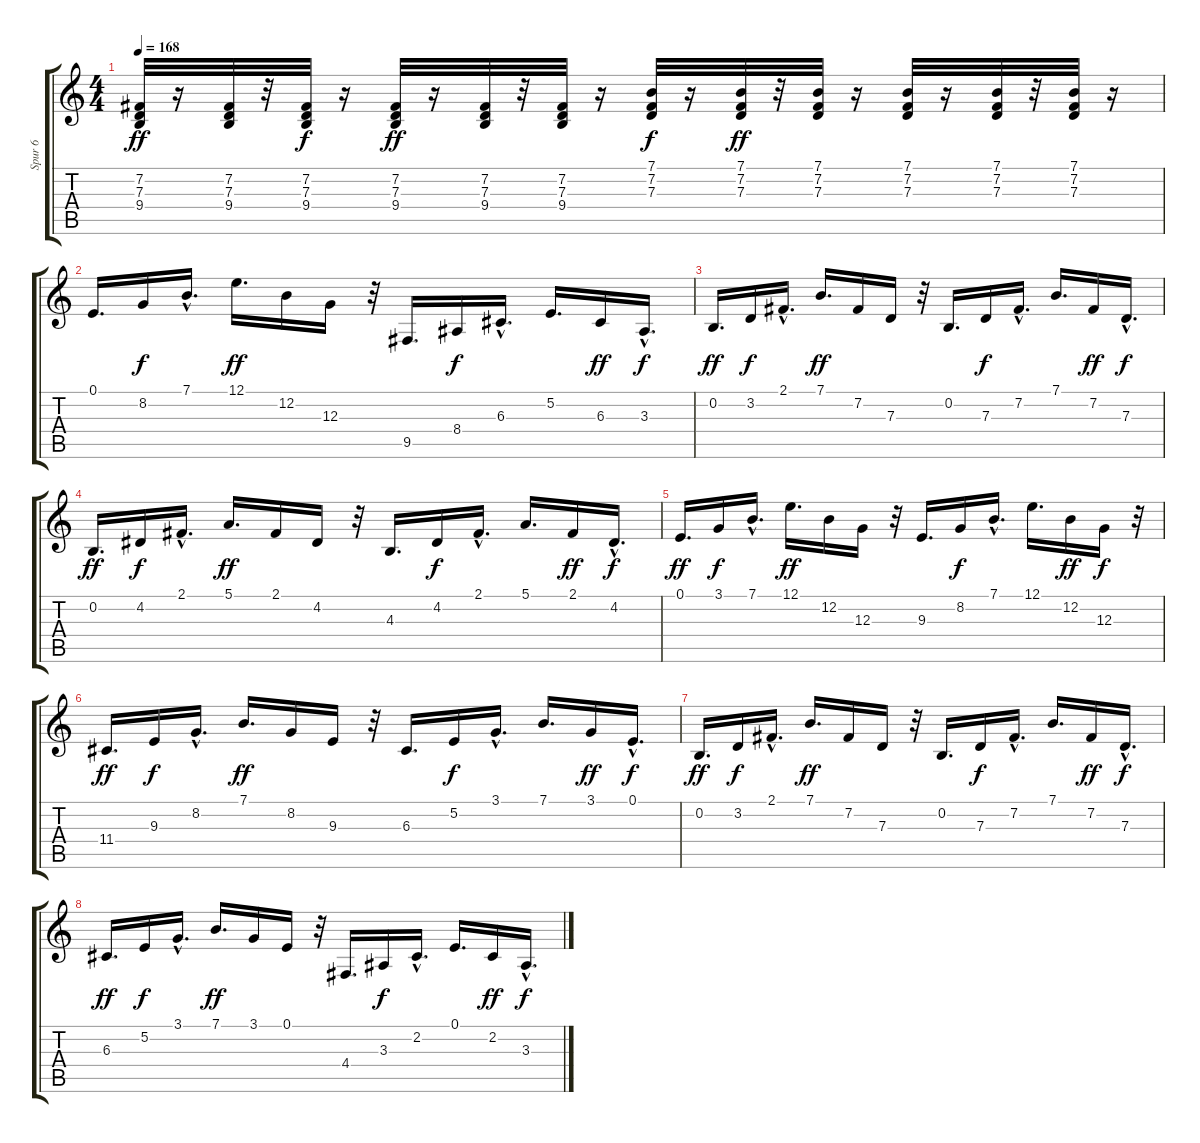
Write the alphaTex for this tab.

\track ("Spur 6" "Spur 6") {instrument electricpiano2}
\staff {score tabs}
\tuning (E4 B3 G3 D3 A2 E2) {hide}
\ts (4 4)
\tempo 168
\clef g2
\ks c
(7.2 7.3 9.4).32{dy ff} r.16 (7.2 7.3 9.4).32 r.32 (7.2 7.3 9.4).32{dy f} r.16 (7.2 7.3 9.4).32{dy ff} r.16 (7.2 7.3 9.4).32 r.32 (7.2 7.3 9.4).32 r.16 (7.1 7.2 7.3).32{dy f} r.16 (7.1 7.2 7.3).32{dy ff} r.32 (7.1 7.2 7.3).32 r.16 (7.1 7.2 7.3).32 r.16 (7.1 7.2 7.3).32 r.32 (7.1 7.2 7.3).32 r.16 |
0.1.16{d} 8.2.16{dy f} 7.1{hac}.16{d} 12.1.16{d dy ff} 12.2.16 12.3.16 r.32 9.5.16{d} 8.4.16{dy f} 6.3{hac}.16{d} 5.2.16{d} 6.3.16{dy ff} 3.3{hac}.16{d dy f} |
0.2.16{d dy ff} 3.2.16{dy f} 2.1{hac}.16{d} 7.1.16{d dy ff} 7.2.16 7.3.16 r.32 0.2.16{d} 7.3.16{dy f} 7.2{hac}.16{d} 7.1.16{d} 7.2.16{dy ff} 7.3{hac}.16{d dy f} |
0.2.16{d dy ff} 4.2.16{dy f} 2.1{hac}.16{d} 5.1.16{d dy ff} 2.1.16 4.2.16 r.32 4.3.16{d} 4.2.16{dy f} 2.1{hac}.16{d} 5.1.16{d} 2.1.16{dy ff} 4.2{hac}.16{d dy f} |
0.1.16{d dy ff} 3.1.16{dy f} 7.1{hac}.16{d} 12.1.16{d dy ff} 12.2.16 12.3.16 r.32 9.3.16{d} 8.2.16{dy f} 7.1{hac}.16{d} 12.1.16{d} 12.2.16{dy ff} 12.3.16{dy f} r.32 |
11.4.16{d dy ff} 9.3.16{dy f} 8.2{hac}.16{d} 7.1.16{d dy ff} 8.2.16 9.3.16 r.32 6.3.16{d} 5.2.16{dy f} 3.1{hac}.16{d} 7.1.16{d} 3.1.16{dy ff} 0.1{hac}.16{d dy f} |
0.2.16{d dy ff} 3.2.16{dy f} 2.1{hac}.16{d} 7.1.16{d dy ff} 7.2.16 7.3.16 r.32 0.2.16{d} 7.3.16{dy f} 7.2{hac}.16{d} 7.1.16{d} 7.2.16{dy ff} 7.3{hac}.16{d dy f} |
6.3.16{d dy ff} 5.2.16{dy f} 3.1{hac}.16{d} 7.1.16{d dy ff} 3.1.16 0.1.16 r.32 4.4.16{d} 3.3.16{dy f} 2.2{hac}.16{d} 0.1.16{d} 2.2.16{dy ff} 3.3{hac}.16{d dy f}
